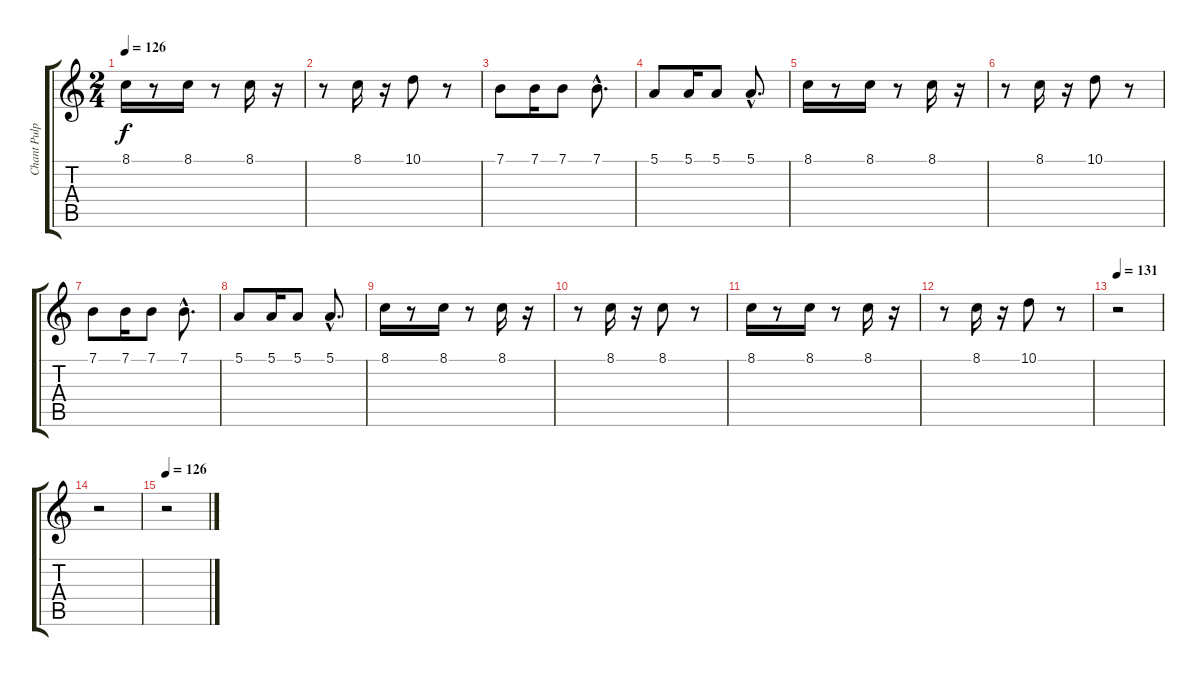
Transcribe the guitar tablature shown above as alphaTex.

\track ("Chant Pulpul" "Chant Pulp") {instrument tenorsax}
\staff {score tabs}
\tuning (E4 B3 G3 D3 A2 E2) {hide}
\ts (2 4)
\tempo 126
\clef g2
\ks c
8.1.16{dy f} r.8 8.1.16 r.8 8.1.16 r.16 |
r.8 8.1.16 r.16 10.1.8 r.8 |
7.1.8 7.1.16 7.1.8 7.1{hac}.8{d} |
5.1.8 5.1.16 5.1.8 5.1{hac}.8{d} |
8.1.16 r.8 8.1.16 r.8 8.1.16 r.16 |
r.8 8.1.16 r.16 10.1.8 r.8 |
7.1.8 7.1.16 7.1.8 7.1{hac}.8{d} |
5.1.8 5.1.16 5.1.8 5.1{hac}.8{d} |
8.1.16 r.8 8.1.16 r.8 8.1.16 r.16 |
r.8 8.1.16 r.16 8.1.8 r.8 |
8.1.16 r.8 8.1.16 r.8 8.1.16 r.16 |
r.8 8.1.16 r.16 10.1.8 r.8 |
\tempo 131
r.2 |
r.2 |
\tempo 126
r.2
